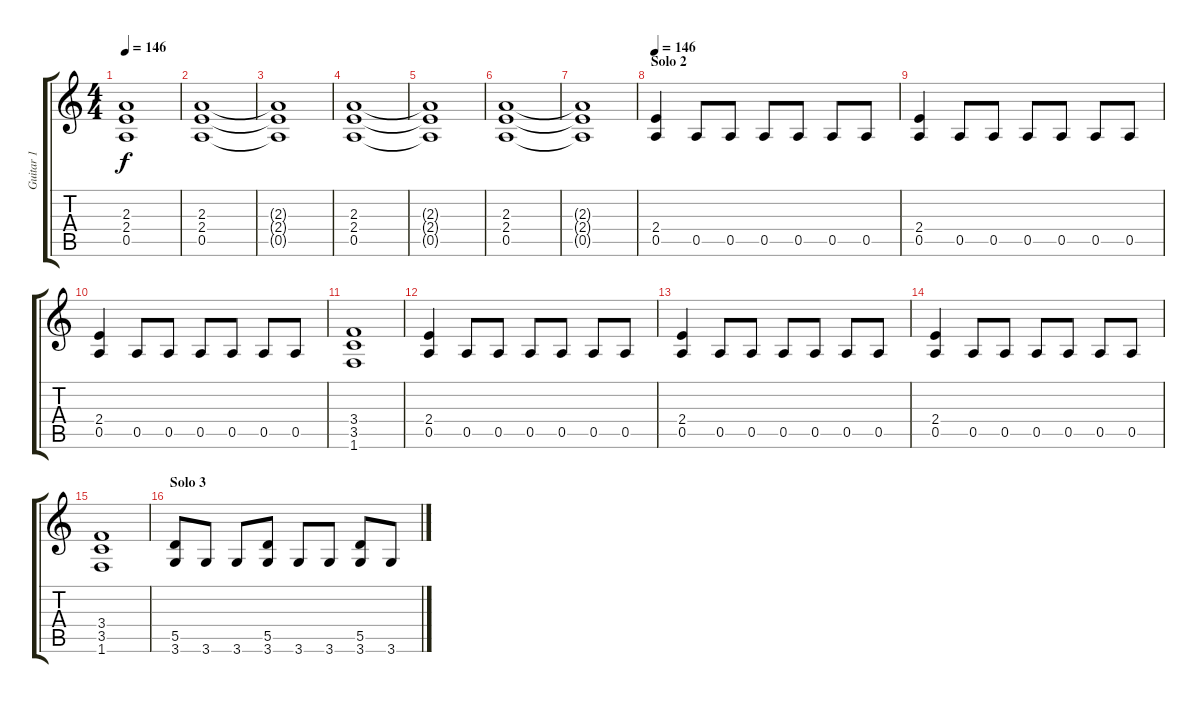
\track ("Guitar 1" "Guitar 1") {instrument overdrivenguitar}
\staff {score tabs}
\tuning (E4 B3 G3 D3 A2 E2) {hide}
\ts (4 4)
\tempo 146
\clef g2
\ks c
(2.3{t} 2.4{t} 0.5{t}).1{dy f} |
(2.3 2.4 0.5).1 |
(2.3{t} 2.4{t} 0.5{t}).1 |
(2.3 2.4 0.5).1 |
(2.3{t} 2.4{t} 0.5{t}).1 |
(2.3 2.4 0.5).1 |
(2.3{t} 2.4{t} 0.5{t}).1 |
\section ("" "Solo 2")
\tempo 146
(2.4 0.5).4{instrument overdrivenguitar} 0.5.8 0.5.8 0.5.8 0.5.8 0.5.8 0.5.8 |
(2.4 0.5).4 0.5.8 0.5.8 0.5.8 0.5.8 0.5.8 0.5.8 |
(2.4 0.5).4 0.5.8 0.5.8 0.5.8 0.5.8 0.5.8 0.5.8 |
(3.4 3.5 1.6).1 |
(2.4 0.5).4 0.5.8 0.5.8 0.5.8 0.5.8 0.5.8 0.5.8 |
(2.4 0.5).4 0.5.8 0.5.8 0.5.8 0.5.8 0.5.8 0.5.8 |
(2.4 0.5).4 0.5.8 0.5.8 0.5.8 0.5.8 0.5.8 0.5.8 |
(3.4 3.5 1.6).1 |
\section ("" "Solo 3")
(5.5 3.6).8 3.6.8 3.6.8 (5.5 3.6).8 3.6.8 3.6.8 (5.5 3.6).8 3.6.8
